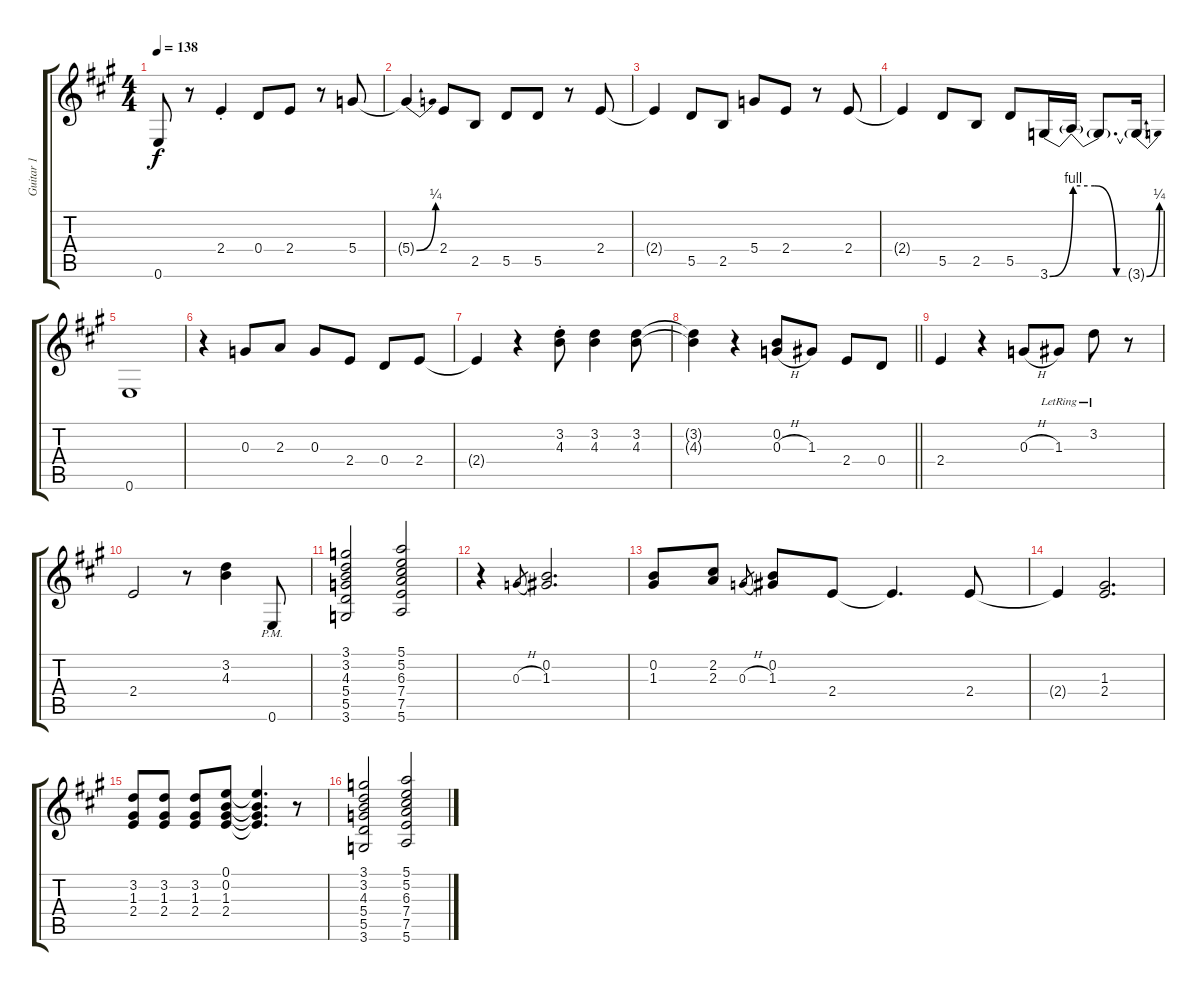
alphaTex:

\track ("Guitar 1" "Guitar 1") {instrument electricguitarclean}
\staff {score tabs}
\tuning (E4 B3 G3 D3 A2 E2) {hide}
\ts (4 4)
\tempo 138
\clef g2
\ks a
0.6.8{dy f instrument electricguitarclean} r.8 2.4{st}.4 0.4.8 2.4.8 r.8 5.4.8 |
5.4{be (bend 0 0 60 1) t}.4 2.4.8 2.5.8 5.5.8 5.5.8 r.8 2.4.8 |
2.4{t}.4 5.5.8 2.5.8 5.4.8 2.4.8 r.8 2.4.8 |
2.4{t}.4 5.5.8 2.5.8 5.5.8 3.6{be (bend 0 0 60 4)}.16 3.6{be (custom 0 4 20 4 40 0 60 0) t}.16 3.6{t}.8{d} 3.6{be (bend 0 0 60 1) t}.16 |
0.6.1 |
r.4 0.3.8 2.3.8 0.3.8 2.4.8 0.4.8 2.4.8 |
2.4{t}.4 r.4 (3.2{st} 4.3{st}).8 (3.2 4.3).4 (3.2 4.3).8 |
\barLineRight lightlight
(3.2{t} 4.3{t}).4 r.4 (0.2 0.3{h}).8 1.3.8 2.4.8 0.4.8 |
2.4.4 r.4 0.3{h}.8 1.3{lr}.8 3.2{lr}.8 r.8 |
2.4.2 r.8 (3.2 4.3).4 0.6{pm}.8 |
(3.1 3.2 4.3 5.4 5.5 3.6).2 (5.1 5.2 6.3 7.4 7.5 5.6).2 |
r.4 0.3{h}.8{gr} (0.2 1.3).2{d} |
(0.2 1.3).8 (2.2 2.3).8 0.3{h}.8{gr} (0.2 1.3).8 2.4.8 2.4{t}.4{d} 2.4.8 |
2.4{t}.4 (1.3 2.4).2{d} |
(3.2 1.3 2.4).8 (3.2 1.3 2.4).8 (3.2 1.3 2.4).8 (0.1 0.2 1.3 2.4).8 (0.1{t} 0.2{t} 1.3{t} 2.4{t}).4{d} r.8 |
(3.1 3.2 4.3 5.4 5.5 3.6).2 (5.1 5.2 6.3 7.4 7.5 5.6).2
